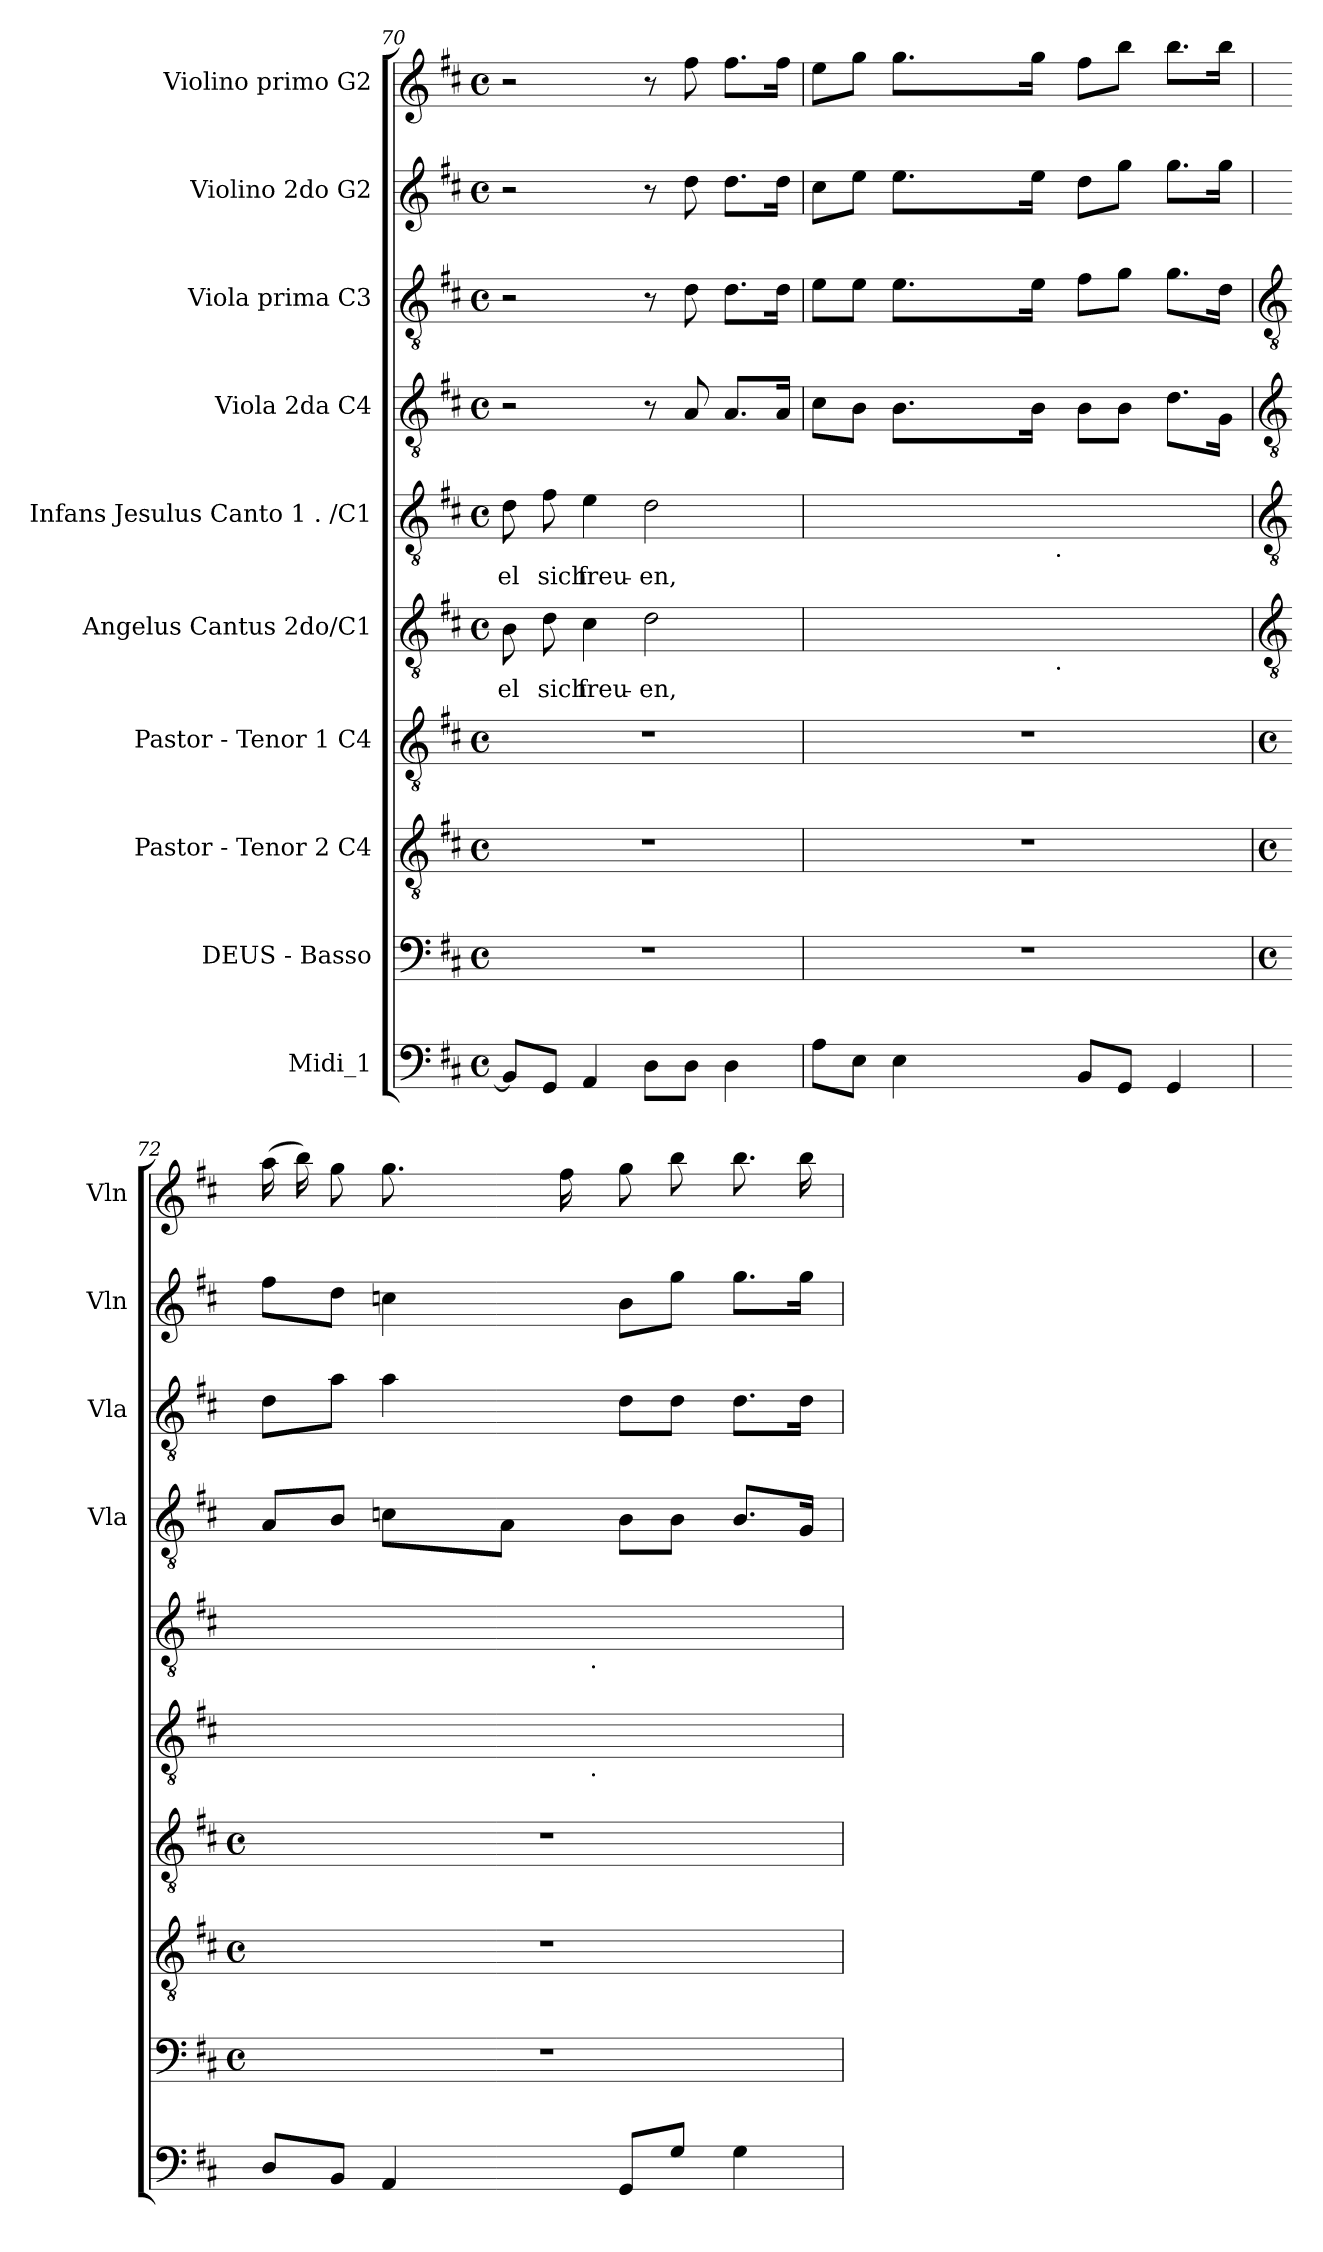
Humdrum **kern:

**kern	**kern	**kern	**kern	**kern	**text	**kern	**text	**kern	**kern	**kern	**kern
*part10	*part9	*part8	*part7	*part6	*part6	*part5	*part5	*part4	*part3	*part2	*part1
*staff10	*staff9	*staff8	*staff7	*staff6	*staff6	*staff5	*staff5	*staff4	*staff3	*staff2	*staff1
*I"Midi_1	*I"DEUS - Basso	*I"Pastor - Tenor 2  C4	*I"Pastor - Tenor 1  C4	*I"Angelus  Cantus 2do/C1	*	*I"Infans Jesulus  Canto 1 . /C1	*	*I"Viola 2da  C4	*I"Viola prima  C3	*I"Violino 2do  G2	*I"Violino primo  G2
*	*	*	*	*	*	*	*	*I'Vla	*I'Vla	*I'Vln	*I'Vln
*clefF4	*clefF4	*clefGv2	*clefGv2	*clefGv2	*	*clefGv2	*	*clefGv2	*clefGv2	*clefG2	*clefG2
*k[f#c#]	*k[f#c#]	*k[f#c#]	*k[f#c#]	*k[f#c#]	*	*k[f#c#]	*	*k[f#c#]	*k[f#c#]	*k[f#c#]	*k[f#c#]
*D:	*D:	*D:	*D:	*D:	*	*D:	*	*D:	*D:	*D:	*D:
*M4/4	*M4/4	*M4/4	*M4/4	*M4/4	*	*M4/4	*	*M4/4	*M4/4	*M4/4	*M4/4
*met(c)	*met(c)	*met(c)	*met(c)	*met(c)	*	*met(c)	*	*met(c)	*met(c)	*met(c)	*met(c)
=70	=70	=70	=70	=70	=70	=70	=70	=70	=70	=70	=70
!	!	!	!	!	!LO:LY:b	!	!LO:LY:b	!	!	!	!
8BB/L]	1r	1r	1r	8B\	-el	8d\	-el	2r	2r	2r	2r
!	!	!	!	!	!LO:LY:b	!	!LO:LY:b	!	!	!	!
8GG/J	.	.	.	8d\	sich	8f#\	sich	.	.	.	.
!	!	!	!	!	!LO:LY:b	!	!LO:LY:b	!	!	!	!
4AA/	.	.	.	4c#\	freu-	4e\	freu-	.	.	.	.
!	!	!	!	!	!LO:LY:b	!	!LO:LY:b	!	!	!	!
8D\L	.	.	.	2d\	-en,	2d\	-en,	8r	8r	8r	8r
8D\J	.	.	.	.	.	.	.	8A/	8d\	8dd\	8ff#\
4D\	.	.	.	.	.	.	.	8.A/L	8.d\L	8.dd\L	8.ff#\L
.	.	.	.	.	.	.	.	16A/J	16d\J	16dd\J	16ff#\J
=71	=71	=71	=71	=71	=71	=71	=71	=71	=71	=71	=71
8A\L	1r	1r	1r	4ryy	.	4ryy	.	8c#\L	8e\L	8cc#\L	8ee\L
8E\J	.	.	.	.	.	.	.	8B\J	8e\J	8ee\J	8gg\J
4E\	.	.	.	64ryy	.	64ryy	.	8.B\L	8.e\L	8.ee\L	8.gg\L
.	.	.	.	64ryy	.	64ryy	.	.	.	.	.
.	.	.	.	64ryy	.	64ryy	.	.	.	.	.
.	.	.	.	64ryy	.	64ryy	.	.	.	.	.
.	.	.	.	64ryy	.	64ryy	.	.	.	.	.
.	.	.	.	64ryy	.	64ryy	.	.	.	.	.
.	.	.	.	64ryy	.	64ryy	.	.	.	.	.
.	.	.	.	64ryy	.	64ryy	.	.	.	.	.
.	.	.	.	64ryy	.	64ryy	.	.	.	.	.
.	.	.	.	64ryy	.	64ryy	.	.	.	.	.
.	.	.	.	64ryy	.	64ryy	.	.	.	.	.
.	.	.	.	64ryy	.	64ryy	.	.	.	.	.
.	.	.	.	64ryy	.	64ryy	.	16B\J	16e\J	16ee\J	16gg\J
.	.	.	.	64ryy	.	64ryy	.	.	.	.	.
!	!	!	!	!	!	!LO:TX:b:t=.	!	!	!	!	!
!	!	!	!	!LO:TX:b:t=.	!	!	!	!	!	!	!
.	.	.	.	64ryy	.	64ryy	.	.	.	.	.
.	.	.	.	4ryy	.	4ryy	.	.	.	.	.
8BB/L	.	.	.	.	.	.	.	8B\L	8f#\L	8dd\L	8ff#\L
8GG/J	.	.	.	.	.	.	.	8B\J	8g\J	8gg\J	8bb\J
.	.	.	.	4ryy	.	4ryy	.	.	.	.	.
4GG/	.	.	.	.	.	.	.	8.d\L	8.g\L	8.gg\L	8.bb\L
.	.	.	.	.	.	.	.	16G\J	16d\J	16gg\J	16bb\J
.	.	.	.	64ryy	.	64ryy	.	.	.	.	.
!!LO:LB:g=z
=72	=72	=72	=72	=72	=72	=72	=72	=72	=72	=72	=72
*	*	*	*	*clefGv2	*	*clefGv2	*	*clefGv2	*clefGv2	*	*
*	*M4/4	*M4/4	*M4/4	*	*	*	*	*	*	*	*
*	*met(c)	*met(c)	*met(c)	*	*	*	*	*	*	*	*
8D/L	1r	1r	1r	4ryy	.	4ryy	.	8A/L	8d\L	8ff#\L	(>16aa\LL
.	.	.	.	.	.	.	.	.	.	.	16bb\)
8BB/J	.	.	.	.	.	.	.	8B/J	8a\J	8dd\J	8gg\J
4AA/	.	.	.	64ryy	.	64ryy	.	8cn\L	4a\	4ccn\	8.gg\L
.	.	.	.	64ryy	.	64ryy	.	.	.	.	.
.	.	.	.	64ryy	.	64ryy	.	.	.	.	.
.	.	.	.	64ryy	.	64ryy	.	.	.	.	.
.	.	.	.	64ryy	.	64ryy	.	.	.	.	.
.	.	.	.	64ryy	.	64ryy	.	.	.	.	.
.	.	.	.	64ryy	.	64ryy	.	.	.	.	.
.	.	.	.	64ryy	.	64ryy	.	.	.	.	.
.	.	.	.	64ryy	.	64ryy	.	8A\J	.	.	.
.	.	.	.	64ryy	.	64ryy	.	.	.	.	.
.	.	.	.	64ryy	.	64ryy	.	.	.	.	.
.	.	.	.	64ryy	.	64ryy	.	.	.	.	.
.	.	.	.	64ryy	.	64ryy	.	.	.	.	16ff#\J
.	.	.	.	64ryy	.	64ryy	.	.	.	.	.
!	!	!	!	!	!	!LO:TX:b:t=.	!	!	!	!	!
!	!	!	!	!LO:TX:b:t=.	!	!	!	!	!	!	!
.	.	.	.	64ryy	.	64ryy	.	.	.	.	.
.	.	.	.	4ryy	.	4ryy	.	.	.	.	.
8GG/L	.	.	.	.	.	.	.	8B\L	8d\L	8b\L	8gg\L
8G/J	.	.	.	.	.	.	.	8B\J	8d\J	8gg\J	8bb\J
.	.	.	.	4ryy	.	4ryy	.	.	.	.	.
4G\	.	.	.	.	.	.	.	8.B/L	8.d\L	8.gg\L	8.bb\L
.	.	.	.	.	.	.	.	16G/J	16d\J	16gg\J	16bb\J
.	.	.	.	64ryy	.	64ryy	.	.	.	.	.
=	=	=	=	=	=	=	=	=	=	=	=
*-	*-	*-	*-	*-	*-	*-	*-	*-	*-	*-	*-
